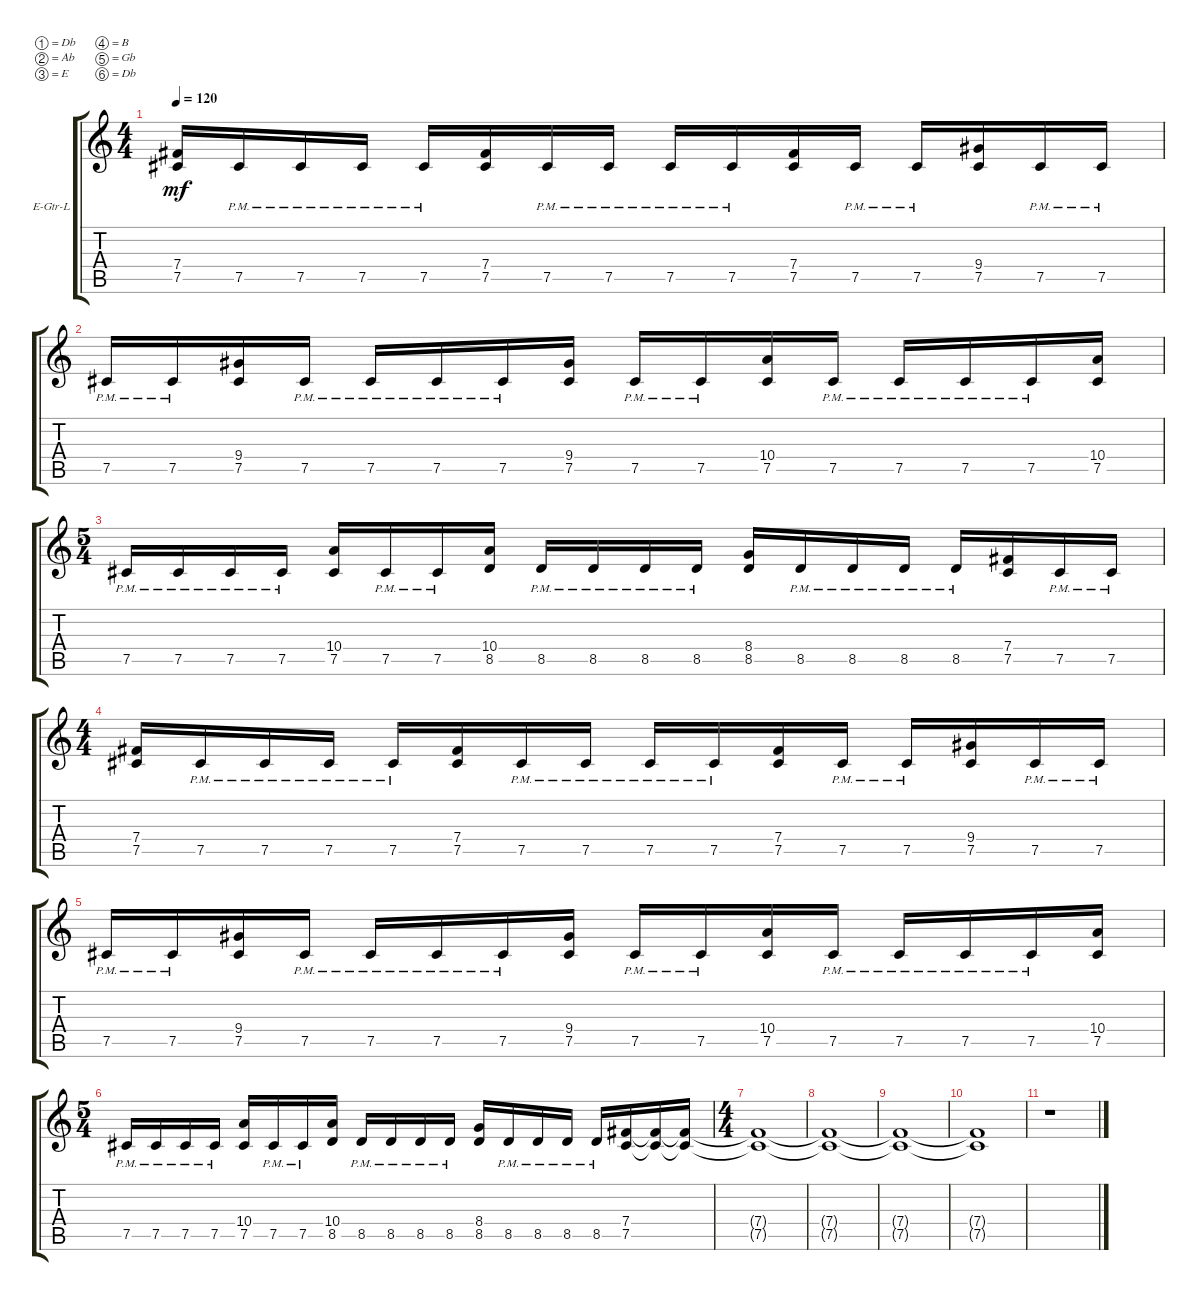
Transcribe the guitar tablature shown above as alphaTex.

\bracketExtendMode groupsimilarinstruments
\firstSystemTrackNameOrientation horizontal
\otherSystemsTrackNameOrientation horizontal
\track ("Electric Guitar L" "E-Gtr-L") {instrument distortionguitar}
\staff {score tabs}
\tuning (Db4 Ab3 E3 B2 Gb2 Db2)
\ts (4 4)
\tempo 120
\clef g2
\ks c
(7.5 7.4).16{dy mf} 7.5{pm}.16 7.5{pm}.16 7.5{pm}.16 7.5{pm}.16 (7.5 7.4).16 7.5{pm}.16 7.5{pm}.16 7.5{pm}.16 7.5{pm}.16 (7.5 7.4).16 7.5{pm}.16 7.5{pm}.16 (7.5 9.4).16 7.5{pm}.16 7.5{pm}.16 |
7.5{pm}.16 7.5{pm}.16 (7.5 9.4).16 7.5{pm}.16 7.5{pm}.16 7.5{pm}.16 7.5{pm}.16 (7.5 9.4).16 7.5{pm}.16 7.5{pm}.16 (7.5 10.4).16 7.5{pm}.16 7.5{pm}.16 7.5{pm}.16 7.5{pm}.16 (10.4 7.5).16 |
\ts (5 4)
7.5{pm}.16 7.5{pm}.16 7.5{pm}.16 7.5{pm}.16 (7.5 10.4).16 7.5{pm}.16 7.5{pm}.16 (8.5 10.4).16 8.5{pm}.16 8.5{pm}.16 8.5{pm}.16 8.5{pm}.16 (8.5 8.4).16 8.5{pm}.16 8.5{pm}.16 8.5{pm}.16 8.5{pm}.16 (7.5 7.4).16 7.5{pm}.16 7.5{pm}.16 |
\ts (4 4)
(7.5 7.4).16 7.5{pm}.16 7.5{pm}.16 7.5{pm}.16 7.5{pm}.16 (7.5 7.4).16 7.5{pm}.16 7.5{pm}.16 7.5{pm}.16 7.5{pm}.16 (7.5 7.4).16 7.5{pm}.16 7.5{pm}.16 (7.5 9.4).16 7.5{pm}.16 7.5{pm}.16 |
7.5{pm}.16 7.5{pm}.16 (7.5 9.4).16 7.5{pm}.16 7.5{pm}.16 7.5{pm}.16 7.5{pm}.16 (7.5 9.4).16 7.5{pm}.16 7.5{pm}.16 (7.5 10.4).16 7.5{pm}.16 7.5{pm}.16 7.5{pm}.16 7.5{pm}.16 (10.4 7.5).16 |
\ts (5 4)
7.5{pm}.16 7.5{pm}.16 7.5{pm}.16 7.5{pm}.16 (7.5 10.4).16 7.5{pm}.16 7.5{pm}.16 (8.5 10.4).16 8.5{pm}.16 8.5{pm}.16 8.5{pm}.16 8.5{pm}.16 (8.5 8.4).16 8.5{pm}.16 8.5{pm}.16 8.5{pm}.16 8.5{pm}.16 (7.5 7.4).16 (7.5{t} 7.4{t}).16 (7.5{t} 7.4{t}).16 |
\ts (4 4)
(7.4{t} 7.5{t}).1 |
(7.4{t} 7.5{t}).1 |
(7.5{t} 7.4{t}).1 |
(7.5{t} 7.4{t}).1 |
r.1
